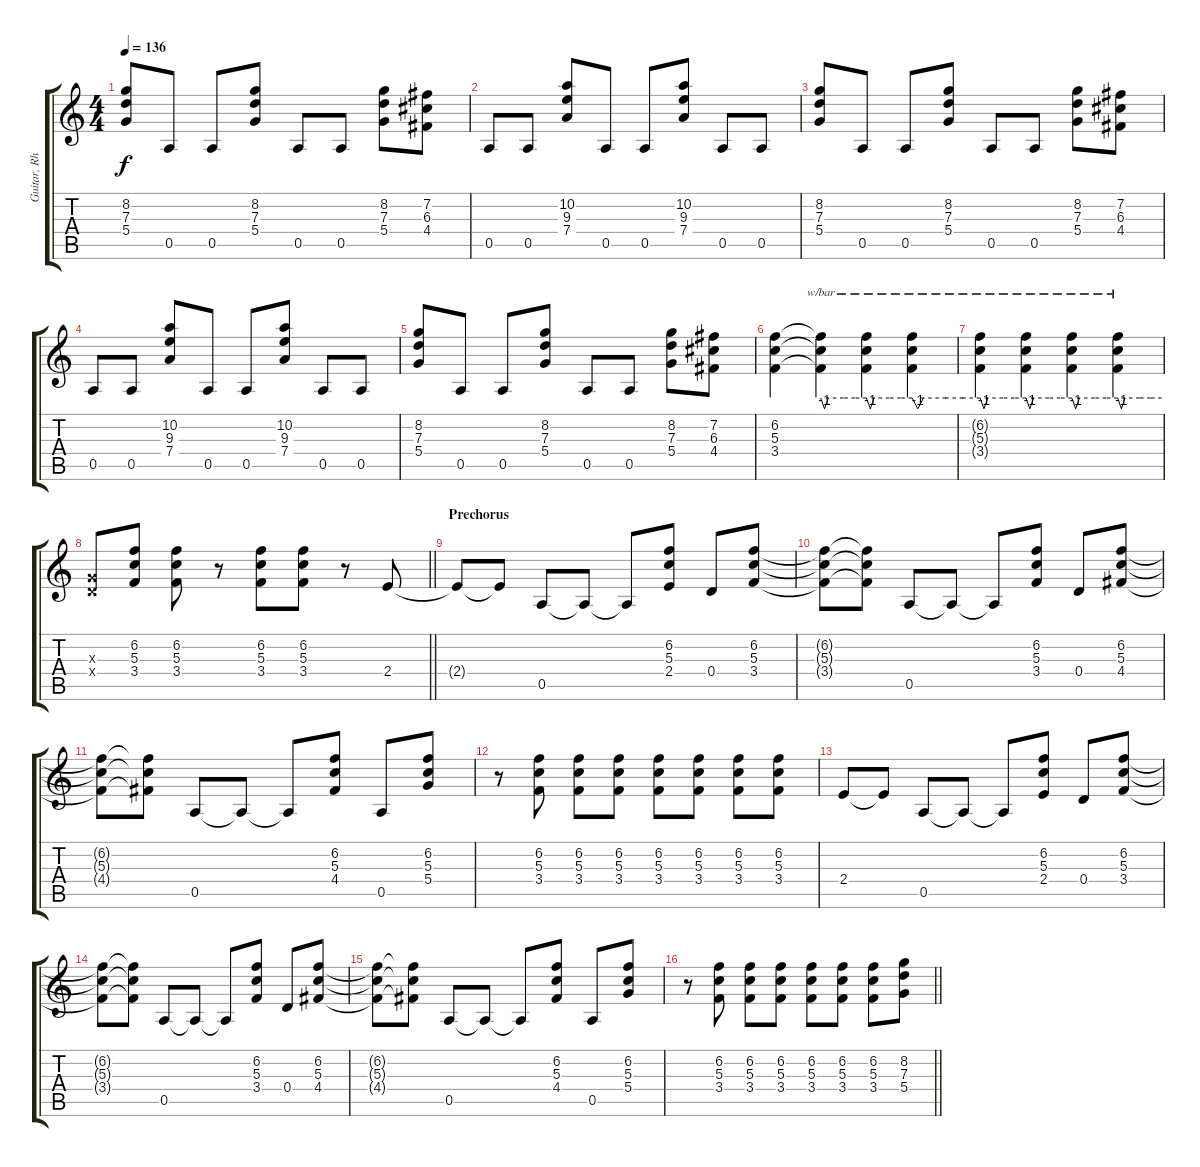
\track ("Guitar, Rhythm" "Guitar, Rh") {instrument distortionguitar}
\staff {score tabs}
\tuning (E4 B3 G3 D3 A2 E2) {hide}
\ts (4 4)
\tempo 136
\clef g2
\ks c
(8.2 7.3 5.4).8{dy f} 0.5.8 0.5.8 (8.2 7.3 5.4).8 0.5.8 0.5.8 (8.2 7.3 5.4).8 (7.2 6.3 4.4).8 |
0.5.8 0.5.8 (10.2 9.3 7.4).8 0.5.8 0.5.8 (10.2 9.3 7.4).8 0.5.8 0.5.8 |
(8.2 7.3 5.4).8 0.5.8 0.5.8 (8.2 7.3 5.4).8 0.5.8 0.5.8 (8.2 7.3 5.4).8 (7.2 6.3 4.4).8 |
0.5.8 0.5.8 (10.2 9.3 7.4).8 0.5.8 0.5.8 (10.2 9.3 7.4).8 0.5.8 0.5.8 |
(8.2 7.3 5.4).8 0.5.8 0.5.8 (8.2 7.3 5.4).8 0.5.8 0.5.8 (8.2 7.3 5.4).8 (7.2 6.3 4.4).8 |
(6.2 5.3 3.4).4 (6.2{t} 5.3{t} 3.4{t}).4{tbe (custom default 0 0 5 -4 10 0 30 0 45 0 60 0)} (6.2{t} 5.3{t} 3.4{t}).4{tbe (custom default 0 0 5 -4 10 0 30 0 45 0 60 0)} (6.2{t} 5.3{t} 3.4{t}).4{tbe (custom default 0 0 5 -4 10 0 30 0 45 0 60 0)} |
(6.2{t} 5.3{t} 3.4{t}).4{tbe (custom default 0 0 5 -4 10 0 30 0 45 0 60 0)} (6.2{t} 5.3{t} 3.4{t}).4{tbe (custom default 0 0 5 -4 10 0 30 0 45 0 60 0)} (6.2{t} 5.3{t} 3.4{t}).4{tbe (custom default 0 0 5 -4 10 0 30 0 45 0 60 0)} (6.2{t} 5.3{t} 3.4{t}).4{tbe (custom default 0 0 5 -4 10 0 30 0 45 0 60 0)} |
\barLineRight lightlight
(0.3{x} 0.4{x}).8 (6.2 5.3 3.4).8 (6.2 5.3 3.4).8 r.8 (6.2 5.3 3.4).8 (6.2 5.3 3.4).8 r.8 2.4.8 |
\section ("" "Prechorus")
2.4{t}.8 2.4{t}.8 0.5.8 0.5{t}.8 0.5{t}.8 (6.2 5.3 2.4).8 0.4.8 (6.2 5.3 3.4).8 |
(6.2{t} 5.3{t} 3.4{t}).8 (6.2{t} 5.3{t} 3.4{t}).8 0.5.8 0.5{t}.8 0.5{t}.8 (6.2 5.3 3.4).8 0.4.8 (6.2 5.3 4.4).8 |
(6.2{t} 5.3{t} 4.4{t}).8 (6.2{t} 5.3{t} 4.4{t}).8 0.5.8 0.5{t}.8 0.5{t}.8 (6.2 5.3 4.4).8 0.5.8 (6.2 5.3 5.4).8 |
r.8 (6.2 5.3 3.4).8 (6.2 5.3 3.4).8 (6.2 5.3 3.4).8 (6.2 5.3 3.4).8 (6.2 5.3 3.4).8 (6.2 5.3 3.4).8 (6.2 5.3 3.4).8 |
2.4.8 2.4{t}.8 0.5.8 0.5{t}.8 0.5{t}.8 (6.2 5.3 2.4).8 0.4.8 (6.2 5.3 3.4).8 |
(6.2{t} 5.3{t} 3.4{t}).8 (6.2{t} 5.3{t} 3.4{t}).8 0.5.8 0.5{t}.8 0.5{t}.8 (6.2 5.3 3.4).8 0.4.8 (6.2 5.3 4.4).8 |
(6.2{t} 5.3{t} 4.4{t}).8 (6.2{t} 5.3{t} 4.4{t}).8 0.5.8 0.5{t}.8 0.5{t}.8 (6.2 5.3 4.4).8 0.5.8 (6.2 5.3 5.4).8 |
\barLineRight lightlight
r.8 (6.2 5.3 3.4).8 (6.2 5.3 3.4).8 (6.2 5.3 3.4).8 (6.2 5.3 3.4).8 (6.2 5.3 3.4).8 (6.2 5.3 3.4).8 (8.2 7.3 5.4).8
